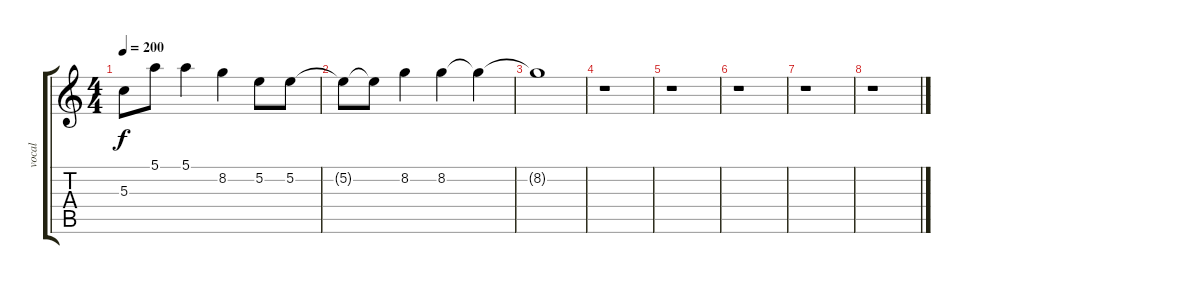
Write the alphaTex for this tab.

\track ("vocal" "vocal") {instrument overdrivenguitar}
\staff {score tabs}
\tuning (E4 B3 G3 D3 A2 E2) {hide}
\ts (4 4)
\tempo 200
\clef g2
\ks c
5.3.8{dy f} 5.1.8 5.1.4 8.2.4 5.2.8 5.2.8 |
5.2{t}.8 5.2{t}.8 8.2.4 8.2.4 8.2{t}.4 |
8.2{t}.1 |
r.1 |
r.1 |
r.1 |
r.1 |
r.1
